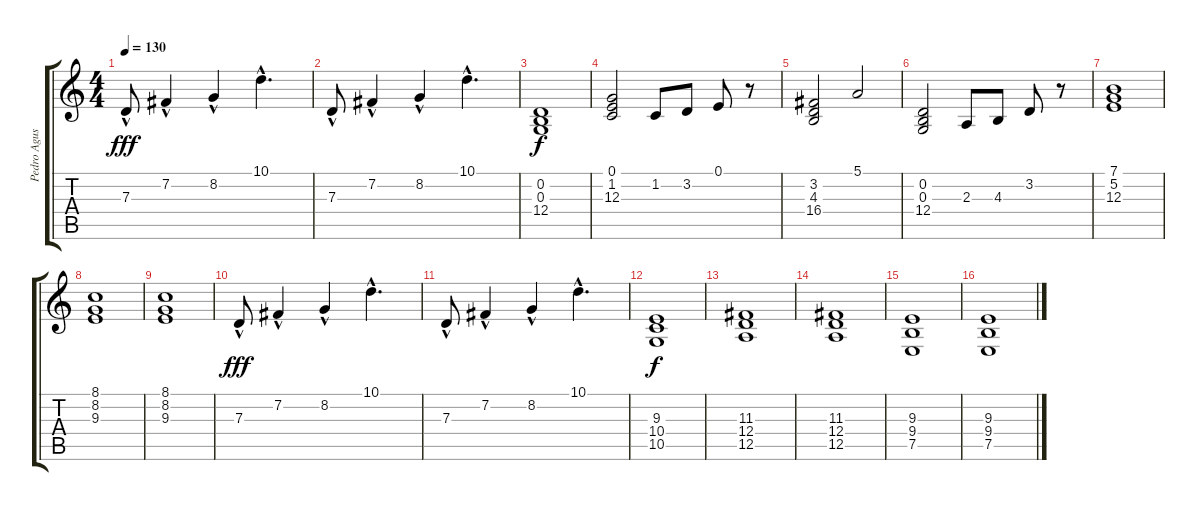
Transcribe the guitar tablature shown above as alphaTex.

\track ("Pedro Agustín Sánchez " "Pedro Agus") {instrument orchestralharp}
\staff {score tabs}
\tuning (E4 B3 G3 D3 A2 E2) {hide}
\ts (4 4)
\tempo 130
\clef g2
\ks c
7.3{hac}.8{dy fff} 7.2{hac}.4 8.2{hac}.4 10.1{hac}.4{d} |
7.3{hac}.8 7.2{hac}.4 8.2{hac}.4 10.1{hac}.4{d} |
(0.2 0.3 12.4).1{dy f} |
(0.1 1.2 12.3).2 1.2.8 3.2.8 0.1.8 r.8 |
(3.2 4.3 16.4).2 5.1.2 |
(0.2 0.3 12.4).2 2.3.8 4.3.8 3.2.8 r.8 |
(7.1 5.2 12.3).1 |
(8.1 8.2 9.3).1 |
(8.1 8.2 9.3).1 |
7.3{hac}.8{dy fff} 7.2{hac}.4 8.2{hac}.4 10.1{hac}.4{d} |
7.3{hac}.8 7.2{hac}.4 8.2{hac}.4 10.1{hac}.4{d} |
(9.3 10.4 10.5).1{dy f} |
(11.3 12.4 12.5).1 |
(11.3 12.4 12.5).1 |
(9.3 9.4 7.5).1 |
(9.3 9.4 7.5).1
